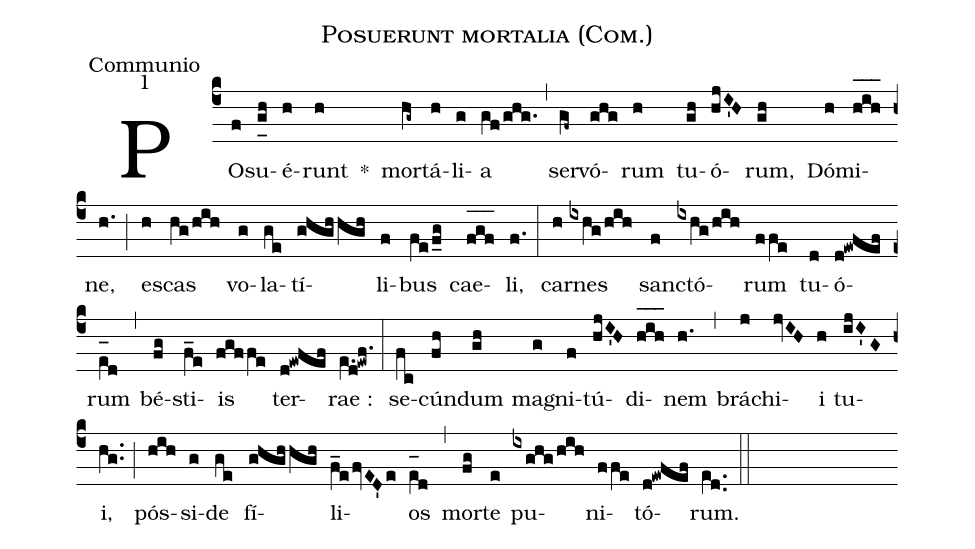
name:Posuerunt mortalia (Com.);
office-part:Communio;
mode:1;
%%
(c4) PO(f)su(g_[uh:l]h)é(h)runt(h) *() mor(hg~)tá(h)li(g)a(gf/ghg.) (,) ser(gf~)vó(ghg)rum(h) tu(gh)ó(hjI'H)rum,(gh) Dó(h)mi(h_[oh:h]i_[oh:h]h_[oh:h])ne,(h.) (;) e(h)scas(hg/hih) vo(g)la(ge)tí(ghghhgh)li(f)bus(fe/f_g) cae(f_[oh:h]g_[oh:h]f_[oh:h])li,(f.) (:) car(h)nes(ixhg/hih) san(f)ctó(ixhg/hih)rum(ffe) tu(d)ó(d!ewfef)rum(e_[oh:h][ll:1]d) (,) bé(fg)sti(f_e)is(fgffe) ter(d!ewfef)rae :(e.[ll:1]d!ewf.) (:) se(fc)cún(fh)dum(gh) ma(g)gni(f)tú(hjI'H)di(h_[oh:h]i_[oh:h]h_[oh:h])nem(h.) (,) brá(j)chi(jvIH)i(h) tu(ijI'G)i,(hg..) (;) pós(hih)si(g)de(ge) fí(ghghhgh)li(f_efvED'e)os(e_[oh:h][ll:1]d) (,) mor(fg)te(e) pu(ixghg/hih)ni(ffe)tó(d!ewfef)rum.(e[ll:1]d..) (::)
